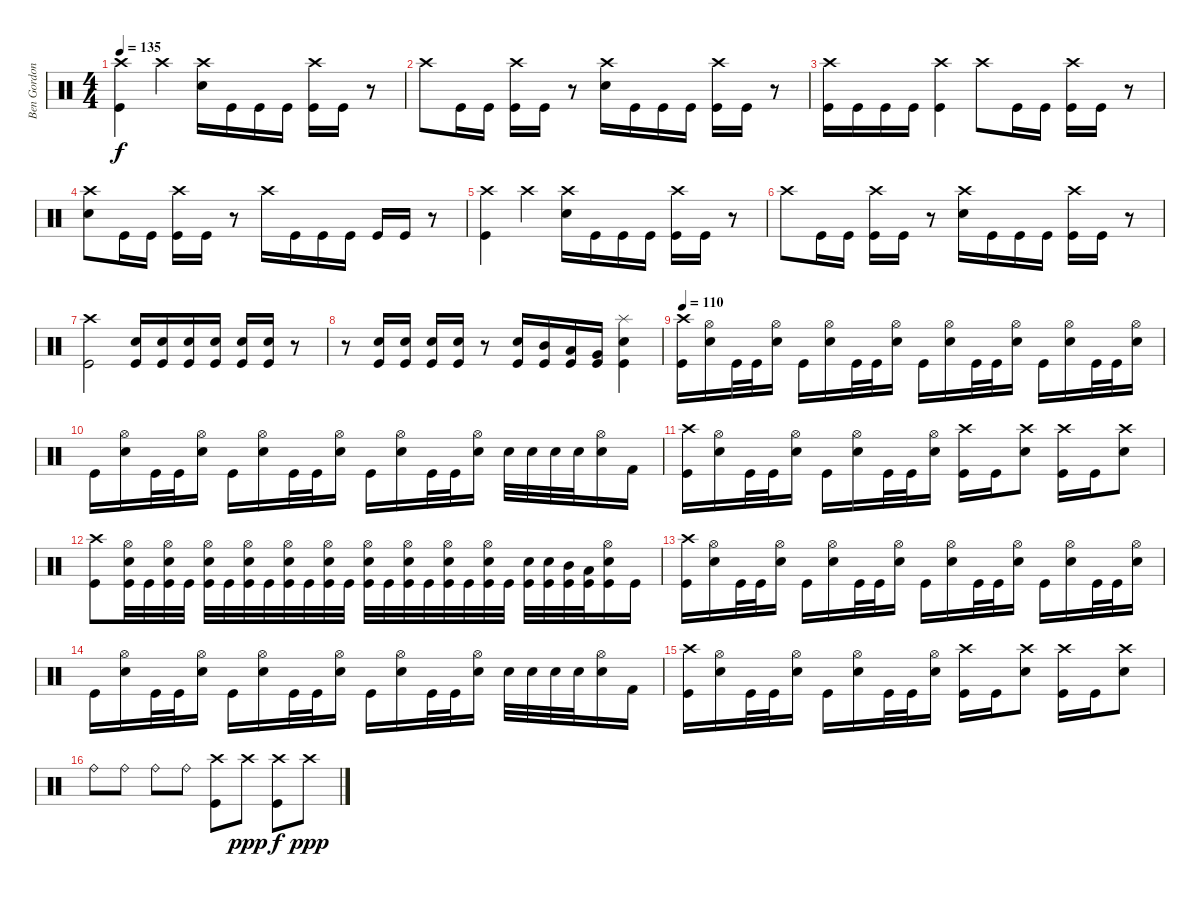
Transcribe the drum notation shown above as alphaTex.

\track ("Ben Gordon" "Ben Gordon") {instrument percussion}
\staff {score}
\articulation defaults
\ts (4 4)
\tempo 135
\clef neutral
\ks c
("Crash high (hit)" "Kick (hit)").4{dy f} "Crash high (hit)".4 ("Crash high (hit)" "Electric Snare (hit)").16 "Kick (hit)".16 "Kick (hit)".16 "Kick (hit)".16 ("Crash high (hit)" "Kick (hit)").16 "Kick (hit)".16 r.8 |
"Crash high (hit)".8 "Kick (hit)".16 "Kick (hit)".16 ("Crash high (hit)" "Kick (hit)").16 "Kick (hit)".16 r.8 ("Crash high (hit)" "Electric Snare (hit)").16 "Kick (hit)".16 "Kick (hit)".16 "Kick (hit)".16 ("Crash high (hit)" "Kick (hit)").16 "Kick (hit)".16 r.8 |
("Crash high (hit)" "Kick (hit)").16 "Kick (hit)".16 "Kick (hit)".16 "Kick (hit)".16 ("Crash high (hit)" "Kick (hit)").4 "Crash high (hit)".8 "Kick (hit)".16 "Kick (hit)".16 ("Crash high (hit)" "Kick (hit)").16 "Kick (hit)".16 r.8 |
("Crash high (hit)" "Electric Snare (hit)").8 "Kick (hit)".16 "Kick (hit)".16 ("Crash high (hit)" "Kick (hit)").16 "Kick (hit)".16 r.8 "Crash high (hit)".16 "Kick (hit)".16 "Kick (hit)".16 "Kick (hit)".16 "Kick (hit)".16 "Kick (hit)".16 r.8 |
("Crash high (hit)" "Kick (hit)").4 "Crash high (hit)".4 ("Crash high (hit)" "Electric Snare (hit)").16 "Kick (hit)".16 "Kick (hit)".16 "Kick (hit)".16 ("Crash high (hit)" "Kick (hit)").16 "Kick (hit)".16 r.8 |
"Crash high (hit)".8 "Kick (hit)".16 "Kick (hit)".16 ("Crash high (hit)" "Kick (hit)").16 "Kick (hit)".16 r.8 ("Crash high (hit)" "Electric Snare (hit)").16 "Kick (hit)".16 "Kick (hit)".16 "Kick (hit)".16 ("Crash high (hit)" "Kick (hit)").16 "Kick (hit)".16 r.8 |
("Crash high (hit)" "Kick (hit)").2 ("Electric Snare (hit)" "Kick (hit)").16 ("Electric Snare (hit)" "Kick (hit)").16 ("Electric Snare (hit)" "Kick (hit)").16 ("Electric Snare (hit)" "Kick (hit)").16 ("Electric Snare (hit)" "Kick (hit)").16 ("Electric Snare (hit)" "Kick (hit)").16 r.8 |
r.8 ("Electric Snare (hit)" "Kick (hit)").16 ("Electric Snare (hit)" "Kick (hit)").16 ("Electric Snare (hit)" "Kick (hit)").16 ("Electric Snare (hit)" "Kick (hit)").16 r.8 ("Electric Snare (hit)" "Kick (hit)").16 ("Mid Tom (hit)" "Kick (hit)").16 ("Low Tom (hit)" "Kick (hit)").16 ("Very Low Tom (hit)" "Kick (hit)").16 ("Splash (hit)" "Electric Snare (hit)" "Kick (hit)").4 |
\tempo 110
("Crash high (hit)" "Kick (hit)").16 ("Hi-Hat (open)" "Electric Snare (hit)").16 "Kick (hit)".32 "Kick (hit)".32 ("Hi-Hat (open)" "Electric Snare (hit)").16 "Kick (hit)".16 ("Hi-Hat (open)" "Electric Snare (hit)").16 "Kick (hit)".32 "Kick (hit)".32 ("Hi-Hat (open)" "Electric Snare (hit)").16 "Kick (hit)".16 ("Hi-Hat (open)" "Electric Snare (hit)").16 "Kick (hit)".32 "Kick (hit)".32 ("Hi-Hat (open)" "Electric Snare (hit)").16 "Kick (hit)".16 ("Hi-Hat (open)" "Electric Snare (hit)").16 "Kick (hit)".32 "Kick (hit)".32 ("Hi-Hat (open)" "Electric Snare (hit)").16 |
"Kick (hit)".16 ("Hi-Hat (open)" "Electric Snare (hit)").16 "Kick (hit)".32 "Kick (hit)".32 ("Hi-Hat (open)" "Electric Snare (hit)").16 "Kick (hit)".16 ("Hi-Hat (open)" "Electric Snare (hit)").16 "Kick (hit)".32 "Kick (hit)".32 ("Hi-Hat (open)" "Electric Snare (hit)").16 "Kick (hit)".16 ("Hi-Hat (open)" "Electric Snare (hit)").16 "Kick (hit)".32 "Kick (hit)".32 ("Hi-Hat (open)" "Electric Snare (hit)").16 "Electric Snare (hit)".32 "Electric Snare (hit)".32 "Electric Snare (hit)".32 "Electric Snare (hit)".32 ("Hi-Hat (open)" "Electric Snare (hit)").16 "Kick (hit) 2".16 |
("Crash high (hit)" "Kick (hit)").16 ("Hi-Hat (open)" "Electric Snare (hit)").16 "Kick (hit)".32 "Kick (hit)".32 ("Hi-Hat (open)" "Electric Snare (hit)").16 "Kick (hit)".16 ("Hi-Hat (open)" "Electric Snare (hit)").16 "Kick (hit)".32 "Kick (hit)".32 ("Hi-Hat (open)" "Electric Snare (hit)").16 ("Crash high (hit)" "Kick (hit)").16 "Kick (hit)".16 ("Crash high (hit)" "Electric Snare (hit)").8 ("Crash high (hit)" "Kick (hit)").16 "Kick (hit)".16 ("Crash high (hit)" "Electric Snare (hit)").8 |
("Crash high (hit)" "Kick (hit)").8 ("Hi-Hat (open)" "Electric Snare (hit)" "Kick (hit)").32 "Kick (hit)".32 ("Hi-Hat (open)" "Electric Snare (hit)" "Kick (hit)").32 "Kick (hit)".32 ("Hi-Hat (open)" "Electric Snare (hit)" "Kick (hit)").32 "Kick (hit)".32 ("Hi-Hat (open)" "Electric Snare (hit)" "Kick (hit)").32 "Kick (hit)".32 ("Hi-Hat (open)" "Electric Snare (hit)" "Kick (hit)").32 "Kick (hit)".32 ("Hi-Hat (open)" "Electric Snare (hit)" "Kick (hit)").32 "Kick (hit)".32 ("Hi-Hat (open)" "Electric Snare (hit)" "Kick (hit)").32 "Kick (hit)".32 ("Hi-Hat (open)" "Electric Snare (hit)" "Kick (hit)").32 "Kick (hit)".32 ("Hi-Hat (open)" "Electric Snare (hit)" "Kick (hit)").32 "Kick (hit)".32 ("Hi-Hat (open)" "Electric Snare (hit)" "Kick (hit)").32 "Kick (hit)".32 ("Electric Snare (hit)" "Kick (hit)").32 ("Electric Snare (hit)" "Kick (hit)").32 ("Mid Tom (hit)" "Kick (hit)").32 ("Low Tom (hit)" "Kick (hit)").32 ("Hi-Hat (open)" "Electric Snare (hit)" "Kick (hit)").16 "Kick (hit)".16 |
("Crash high (hit)" "Kick (hit)").16 ("Hi-Hat (open)" "Electric Snare (hit)").16 "Kick (hit)".32 "Kick (hit)".32 ("Hi-Hat (open)" "Electric Snare (hit)").16 "Kick (hit)".16 ("Hi-Hat (open)" "Electric Snare (hit)").16 "Kick (hit)".32 "Kick (hit)".32 ("Hi-Hat (open)" "Electric Snare (hit)").16 "Kick (hit)".16 ("Hi-Hat (open)" "Electric Snare (hit)").16 "Kick (hit)".32 "Kick (hit)".32 ("Hi-Hat (open)" "Electric Snare (hit)").16 "Kick (hit)".16 ("Hi-Hat (open)" "Electric Snare (hit)").16 "Kick (hit)".32 "Kick (hit)".32 ("Hi-Hat (open)" "Electric Snare (hit)").16 |
"Kick (hit)".16 ("Hi-Hat (open)" "Electric Snare (hit)").16 "Kick (hit)".32 "Kick (hit)".32 ("Hi-Hat (open)" "Electric Snare (hit)").16 "Kick (hit)".16 ("Hi-Hat (open)" "Electric Snare (hit)").16 "Kick (hit)".32 "Kick (hit)".32 ("Hi-Hat (open)" "Electric Snare (hit)").16 "Kick (hit)".16 ("Hi-Hat (open)" "Electric Snare (hit)").16 "Kick (hit)".32 "Kick (hit)".32 ("Hi-Hat (open)" "Electric Snare (hit)").16 "Electric Snare (hit)".32 "Electric Snare (hit)".32 "Electric Snare (hit)".32 "Electric Snare (hit)".32 ("Hi-Hat (open)" "Electric Snare (hit)").16 "Kick (hit) 2".16 |
("Crash high (hit)" "Kick (hit)").16 ("Hi-Hat (open)" "Electric Snare (hit)").16 "Kick (hit)".32 "Kick (hit)".32 ("Hi-Hat (open)" "Electric Snare (hit)").16 "Kick (hit)".16 ("Hi-Hat (open)" "Electric Snare (hit)").16 "Kick (hit)".32 "Kick (hit)".32 ("Hi-Hat (open)" "Electric Snare (hit)").16 ("Crash high (hit)" "Kick (hit)").16 "Kick (hit)".16 ("Crash high (hit)" "Electric Snare (hit)").8 ("Crash high (hit)" "Kick (hit)").16 "Kick (hit)".16 ("Crash high (hit)" "Electric Snare (hit)").8 |
"Ride (bell)".8 "Ride (bell)".8 "Ride (bell)".8 "Ride (bell)".8 ("Crash high (hit)" "Kick (hit)").8 "Crash high (hit)".8{dy ppp} ("Crash high (hit)" "Kick (hit)").8{dy f} "Crash high (hit)".8{dy ppp}
